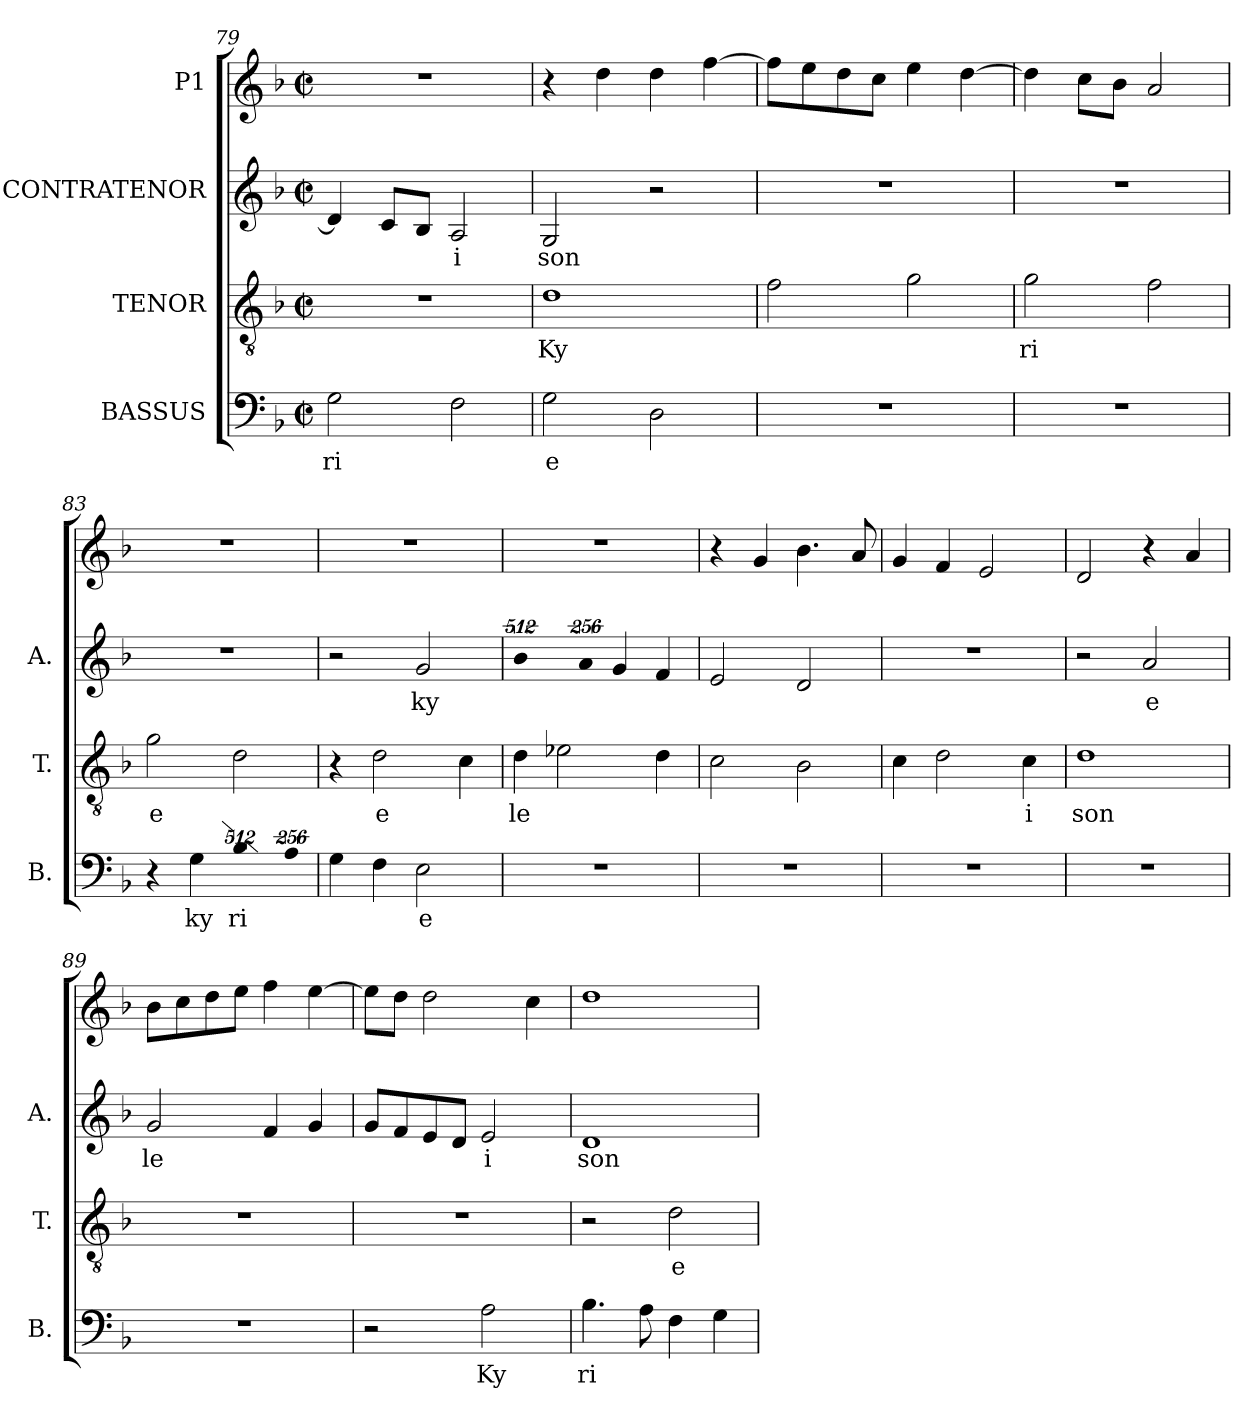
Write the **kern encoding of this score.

**kern	**text	**kern	**text	**kern	**text	**kern
*part4	*part4	*part3	*part3	*part2	*part2	*part1
*staff4	*staff4	*staff3	*staff3	*staff2	*staff2	*staff1
*I"BASSUS	*	*I"TENOR	*	*I"CONTRATENOR	*	*I"P1
*I'B.	*	*I'T.	*	*I'A.	*	*
*clefF4	*	*clefGv2	*	*clefG2	*	*clefG2
*	*	*ITrd7c12	*	*	*	*
*k[b-]	*	*k[b-]	*	*k[b-]	*	*k[b-]
*F:	*	*F:	*	*F:	*	*F:
*M2/2	*	*M2/2	*	*M2/2	*	*M2/2
*met(c|)	*	*met(c|)	*	*met(c|)	*	*met(c|)
=79	=79	=79	=79	=79	=79	=79
!	!LO:LY:b:color=#000000	!	!	!	!	!
2Gi\	ri	1r	.	4di/]	.	1r
.	.	.	.	8ci/L	.	.
.	.	.	.	8B-i/J	.	.
!	!	!	!	!	!LO:LY:b:color=#000000	!
2Fi\	.	.	.	2Ai/	i	.
=80	=80	=80	=80	=80	=80	=80
!	!LO:LY:b:color=#000000	!	!	!	!	!
!	!	!	!LO:LY:b:color=#000000	!	!	!
!	!	!	!	!	!LO:LY:b:color=#000000	!
2Gi\	e	1Di	Ky	2Gi/	son	4r
.	.	.	.	.	.	4ddi\
2Di\	.	.	.	2r	.	4ddi\
.	.	.	.	.	.	[4ffi\
=81	=81	=81	=81	=81	=81	=81
1r	.	2Fi\	.	1r	.	8ffi\L]
.	.	.	.	.	.	8eei\
.	.	.	.	.	.	8ddi\
.	.	.	.	.	.	8cci\J
.	.	2Gi\	.	.	.	4eei\
.	.	.	.	.	.	[4ddi\
=82	=82	=82	=82	=82	=82	=82
!	!	!	!LO:LY:b:color=#000000	!	!	!
1r	.	2Gi\	ri	1r	.	4ddi\]
.	.	.	.	.	.	8cci\L
.	.	.	.	.	.	8b-i\J
.	.	2Fi\	.	.	.	2ai/
=83	=83	=83	=83	=83	=83	=83
!	!	!	!LO:LY:b:color=#000000	!	!	!
4r	.	2Gi\	e	1r	.	1r
!	!LO:LY:b:color=#000000	!	!	!	!	!
4Gi\	ky	.	.	.	.	.
!LO:N:vis=2	!	!	!	!	!	!
!	!LO:LY:b:color=#000000	!	!	!	!	!
1024%341B-i\	ri	2Di\	.	.	.	.
!LO:N:vis=4	!	!	!	!	!	!
1024%171Ai\	.	.	.	.	.	.
!!LO:PB:g=z
=84	=84	=84	=84	=84	=84	=84
4Gi\	.	4r	.	2r	.	1r
!	!	!	!LO:LY:b:color=#000000	!	!	!
4Fi\	.	2Di\	e	.	.	.
!	!LO:LY:b:color=#000000	!	!	!	!	!
!	!	!	!	!	!LO:LY:b:color=#000000	!
2Ei\	e	.	.	2gi/	ky	.
.	.	4Ci\	.	.	.	.
=85	=85	=85	=85	=85	=85	=85
!	!	!	!LO:LY:b:color=#000000	!LO:N:vis=2	!	!
1r	.	4Di\	le	1024%341b-i\	.	1r
.	.	2E-Xi\	.	.	.	.
!	!	!	!	!LO:N:vis=4	!	!
.	.	.	.	1024%171ai/	.	.
.	.	.	.	4gi/	.	.
.	.	4Di\	.	4fi/	.	.
=86	=86	=86	=86	=86	=86	=86
1r	.	2Ci\	.	2ei/	.	4r
.	.	.	.	.	.	4gi/
.	.	2BB-i\	.	2di/	.	4.b-i\
.	.	.	.	.	.	8ai/
=87	=87	=87	=87	=87	=87	=87
1r	.	4Ci\	.	1r	.	4gi/
.	.	2Di\	.	.	.	4fi/
.	.	.	.	.	.	2ei/
!	!	!	!LO:LY:b:color=#000000	!	!	!
.	.	4Ci\	i	.	.	.
=88	=88	=88	=88	=88	=88	=88
!	!	!	!LO:LY:b:color=#000000	!	!	!
1r	.	1Di	son	2r	.	2di/
!	!	!	!	!	!LO:LY:b:color=#000000	!
.	.	.	.	2ai/	e	4r
.	.	.	.	.	.	4ai/
=89	=89	=89	=89	=89	=89	=89
!	!	!	!	!	!LO:LY:b:color=#000000	!
1r	.	1r	.	2gi/	le	8b-i\L
.	.	.	.	.	.	8cci\
.	.	.	.	.	.	8ddi\
.	.	.	.	.	.	8eei\J
.	.	.	.	4fi/	.	4ffi\
.	.	.	.	4gi/	.	[4eei\
!!LO:LB:g=z
=90	=90	=90	=90	=90	=90	=90
2r	.	1r	.	8gi/L	.	8eei\L]
.	.	.	.	8fi/	.	8ddi\J
.	.	.	.	8ei/	.	2ddi\
.	.	.	.	8di/J	.	.
!	!LO:LY:b:color=#000000	!	!	!	!	!
!	!	!	!	!	!LO:LY:b:color=#000000	!
2Ai\	Ky	.	.	2ei/	i	.
.	.	.	.	.	.	4cci\
=91	=91	=91	=91	=91	=91	=91
!	!LO:LY:b:color=#000000	!	!	!	!	!
!	!	!	!	!	!LO:LY:b:color=#000000	!
4.B-i\	ri	2r	.	1di	son	1ddi
8Ai\	.	.	.	.	.	.
!	!	!	!LO:LY:b:color=#000000	!	!	!
4Fi\	.	2Di\	e	.	.	.
4Gi\	.	.	.	.	.	.
=	=	=	=	=	=	=
*-	*-	*-	*-	*-	*-	*-
